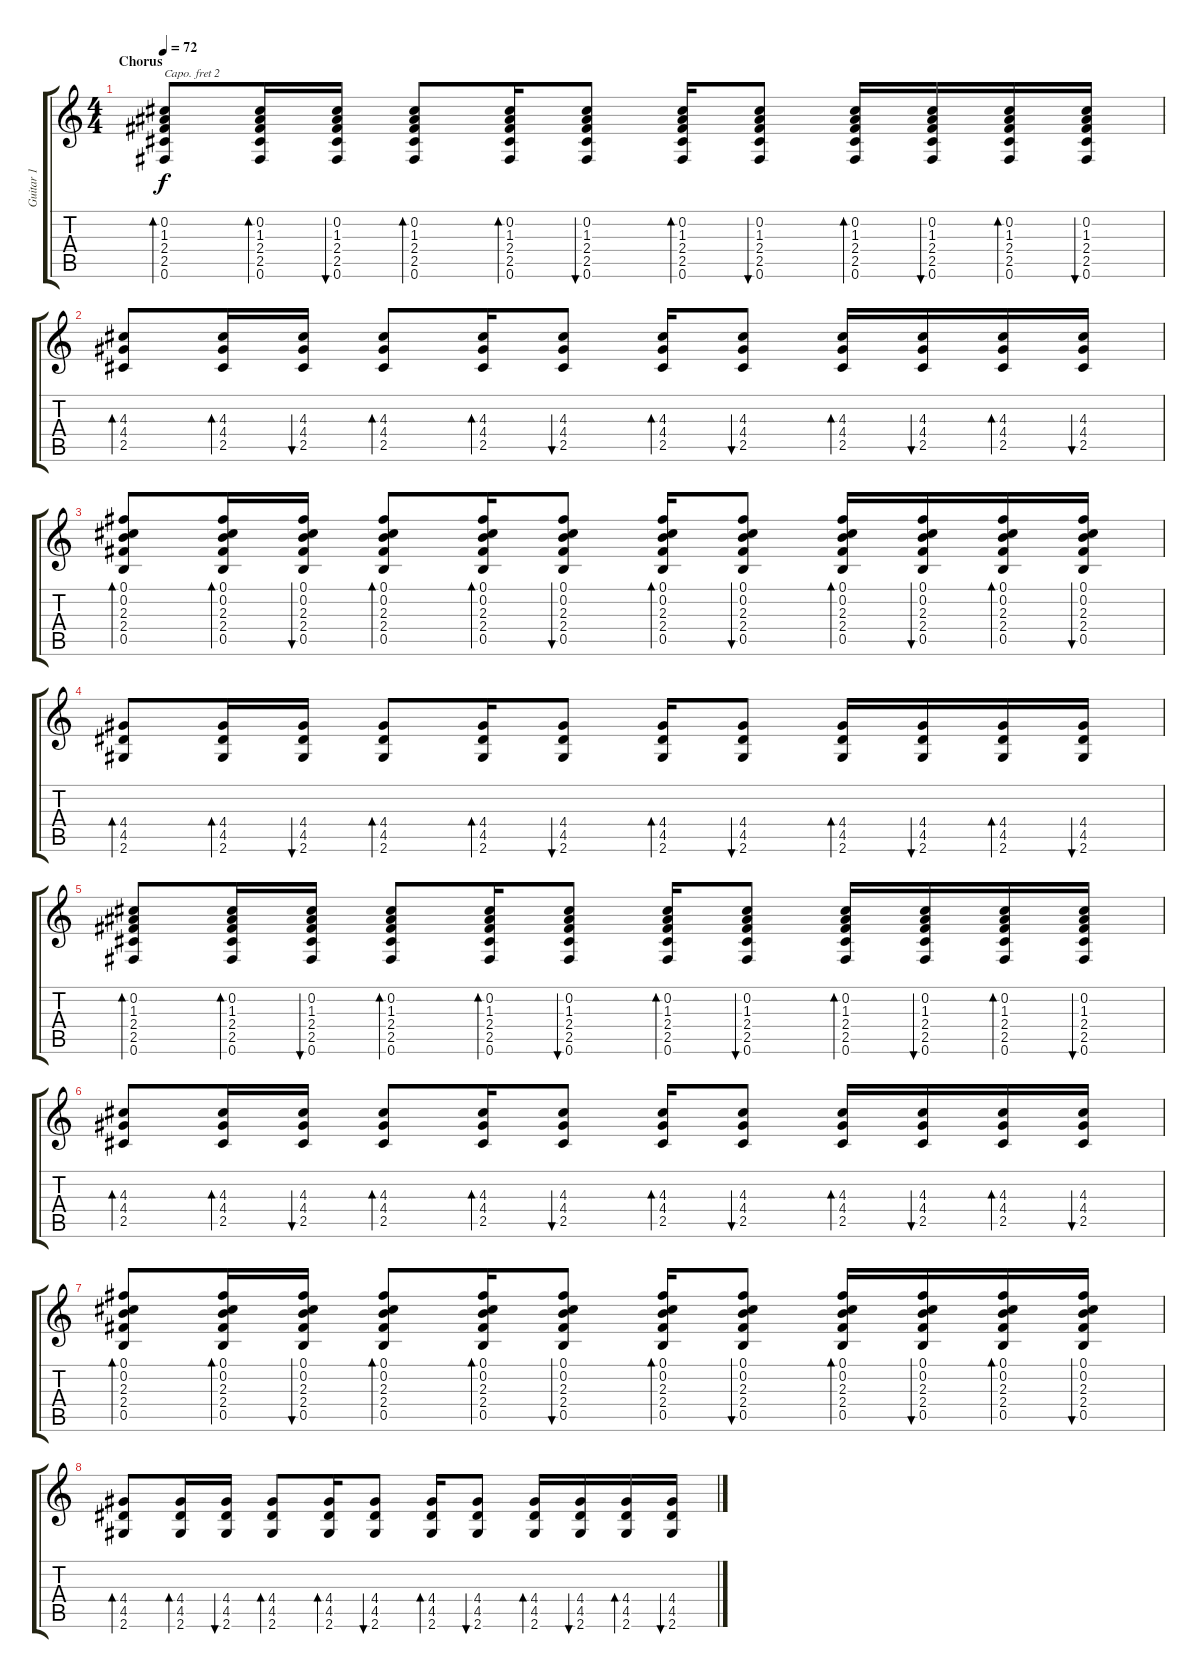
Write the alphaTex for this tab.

\track ("Guitar 1" "Guitar 1") {instrument acousticguitarsteel}
\staff {score tabs}
\capo 2
\tuning (E4 B3 G3 D3 A2 E2) {hide}
\ts (4 4)
\section ("" "Chorus")
\tempo 72
\clef g2
\ks c
(0.2 1.3 2.4 2.5 0.6).8{bd 30 dy f} (0.2 1.3 2.4 2.5 0.6).16{bd 30} (0.2 1.3 2.4 2.5 0.6).16{bu 30} (0.2 1.3 2.4 2.5 0.6).8{bd 30} (0.2 1.3 2.4 2.5 0.6).16{bd 30} (0.2 1.3 2.4 2.5 0.6).8{bu 30} (0.2 1.3 2.4 2.5 0.6).16{bd 30} (0.2 1.3 2.4 2.5 0.6).8{bu 30} (0.2 1.3 2.4 2.5 0.6).16{bd 30} (0.2 1.3 2.4 2.5 0.6).16{bu 30} (0.2 1.3 2.4 2.5 0.6).16{bd 30} (0.2 1.3 2.4 2.5 0.6).16{bu 30} |
(4.3 4.4 2.5).8{bd 30} (4.3 4.4 2.5).16{bd 30} (4.3 4.4 2.5).16{bu 30} (4.3 4.4 2.5).8{bd 30} (4.3 4.4 2.5).16{bd 30} (4.3 4.4 2.5).8{bu 30} (4.3 4.4 2.5).16{bd 30} (4.3 4.4 2.5).8{bu 30} (4.3 4.4 2.5).16{bd 30} (4.3 4.4 2.5).16{bu 30} (4.3 4.4 2.5).16{bd 30} (4.3 4.4 2.5).16{bu 30} |
(0.1 0.2 2.3 2.4 0.5).8{bd 30} (0.1 0.2 2.3 2.4 0.5).16{bd 30} (0.1 0.2 2.3 2.4 0.5).16{bu 30} (0.1 0.2 2.3 2.4 0.5).8{bd 30} (0.1 0.2 2.3 2.4 0.5).16{bd 30} (0.1 0.2 2.3 2.4 0.5).8{bu 30} (0.1 0.2 2.3 2.4 0.5).16{bd 30} (0.1 0.2 2.3 2.4 0.5).8{bu 30} (0.1 0.2 2.3 2.4 0.5).16{bd 30} (0.1 0.2 2.3 2.4 0.5).16{bu 30} (0.1 0.2 2.3 2.4 0.5).16{bd 30} (0.1 0.2 2.3 2.4 0.5).16{bu 30} |
(4.4 4.5 2.6).8{bd 30} (4.4 4.5 2.6).16{bd 30} (4.4 4.5 2.6).16{bu 30} (4.4 4.5 2.6).8{bd 30} (4.4 4.5 2.6).16{bd 30} (4.4 4.5 2.6).8{bu 30} (4.4 4.5 2.6).16{bd 30} (4.4 4.5 2.6).8{bu 30} (4.4 4.5 2.6).16{bd 30} (4.4 4.5 2.6).16{bu 30} (4.4 4.5 2.6).16{bd 30} (4.4 4.5 2.6).16{bu 30} |
(0.2 1.3 2.4 2.5 0.6).8{bd 30} (0.2 1.3 2.4 2.5 0.6).16{bd 30} (0.2 1.3 2.4 2.5 0.6).16{bu 30} (0.2 1.3 2.4 2.5 0.6).8{bd 30} (0.2 1.3 2.4 2.5 0.6).16{bd 30} (0.2 1.3 2.4 2.5 0.6).8{bu 30} (0.2 1.3 2.4 2.5 0.6).16{bd 30} (0.2 1.3 2.4 2.5 0.6).8{bu 30} (0.2 1.3 2.4 2.5 0.6).16{bd 30} (0.2 1.3 2.4 2.5 0.6).16{bu 30} (0.2 1.3 2.4 2.5 0.6).16{bd 30} (0.2 1.3 2.4 2.5 0.6).16{bu 30} |
(4.3 4.4 2.5).8{bd 30} (4.3 4.4 2.5).16{bd 30} (4.3 4.4 2.5).16{bu 30} (4.3 4.4 2.5).8{bd 30} (4.3 4.4 2.5).16{bd 30} (4.3 4.4 2.5).8{bu 30} (4.3 4.4 2.5).16{bd 30} (4.3 4.4 2.5).8{bu 30} (4.3 4.4 2.5).16{bd 30} (4.3 4.4 2.5).16{bu 30} (4.3 4.4 2.5).16{bd 30} (4.3 4.4 2.5).16{bu 30} |
(0.1 0.2 2.3 2.4 0.5).8{bd 30} (0.1 0.2 2.3 2.4 0.5).16{bd 30} (0.1 0.2 2.3 2.4 0.5).16{bu 30} (0.1 0.2 2.3 2.4 0.5).8{bd 30} (0.1 0.2 2.3 2.4 0.5).16{bd 30} (0.1 0.2 2.3 2.4 0.5).8{bu 30} (0.1 0.2 2.3 2.4 0.5).16{bd 30} (0.1 0.2 2.3 2.4 0.5).8{bu 30} (0.1 0.2 2.3 2.4 0.5).16{bd 30} (0.1 0.2 2.3 2.4 0.5).16{bu 30} (0.1 0.2 2.3 2.4 0.5).16{bd 30} (0.1 0.2 2.3 2.4 0.5).16{bu 30} |
(4.4 4.5 2.6).8{bd 30} (4.4 4.5 2.6).16{bd 30} (4.4 4.5 2.6).16{bu 30} (4.4 4.5 2.6).8{bd 30} (4.4 4.5 2.6).16{bd 30} (4.4 4.5 2.6).8{bu 30} (4.4 4.5 2.6).16{bd 30} (4.4 4.5 2.6).8{bu 30} (4.4 4.5 2.6).16{bd 30} (4.4 4.5 2.6).16{bu 30} (4.4 4.5 2.6).16{bd 30} (4.4 4.5 2.6).16{bu 30}
